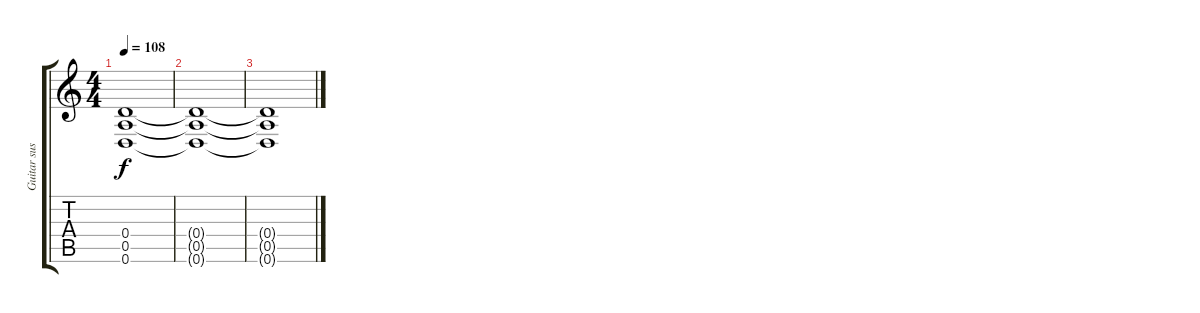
\track ("Guitar sustained from Someone In London" "Guitar sus") {instrument overdrivenguitar}
\staff {score tabs}
\tuning (E4 B3 G3 D3 A2 D2) {hide}
\ts (4 4)
\tempo 108
\clef g2
\ks c
(0.4 0.5 0.6).1{dy f instrument overdrivenguitar} |
(0.4{t} 0.5{t} 0.6{t}).1 |
(0.4{t} 0.5{t} 0.6{t}).1
